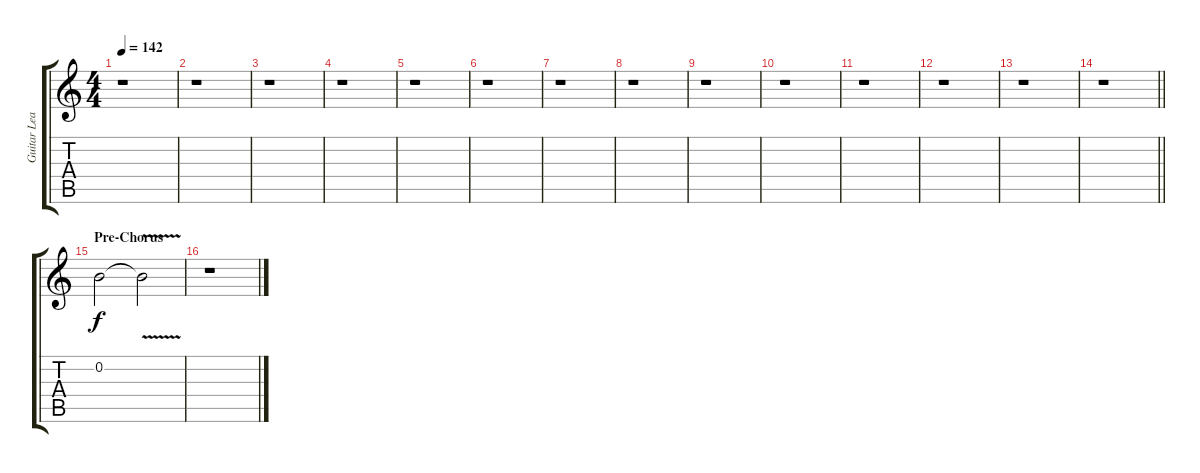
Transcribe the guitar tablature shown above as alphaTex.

\track ("Guitar Lead" "Guitar Lea") {instrument distortionguitar}
\staff {score tabs}
\tuning (E4 B3 G3 D3 A2 E2) {hide}
\ts (4 4)
\tempo 142
\clef g2
\ks c
r.1{dy f} |
r.1 |
r.1 |
r.1 |
r.1 |
r.1 |
r.1 |
r.1 |
r.1 |
r.1 |
r.1 |
r.1 |
r.1 |
\barLineRight lightlight
r.1 |
\section ("" "Pre-Chorus")
0.2.2 0.2{v t}.2 |
r.1
